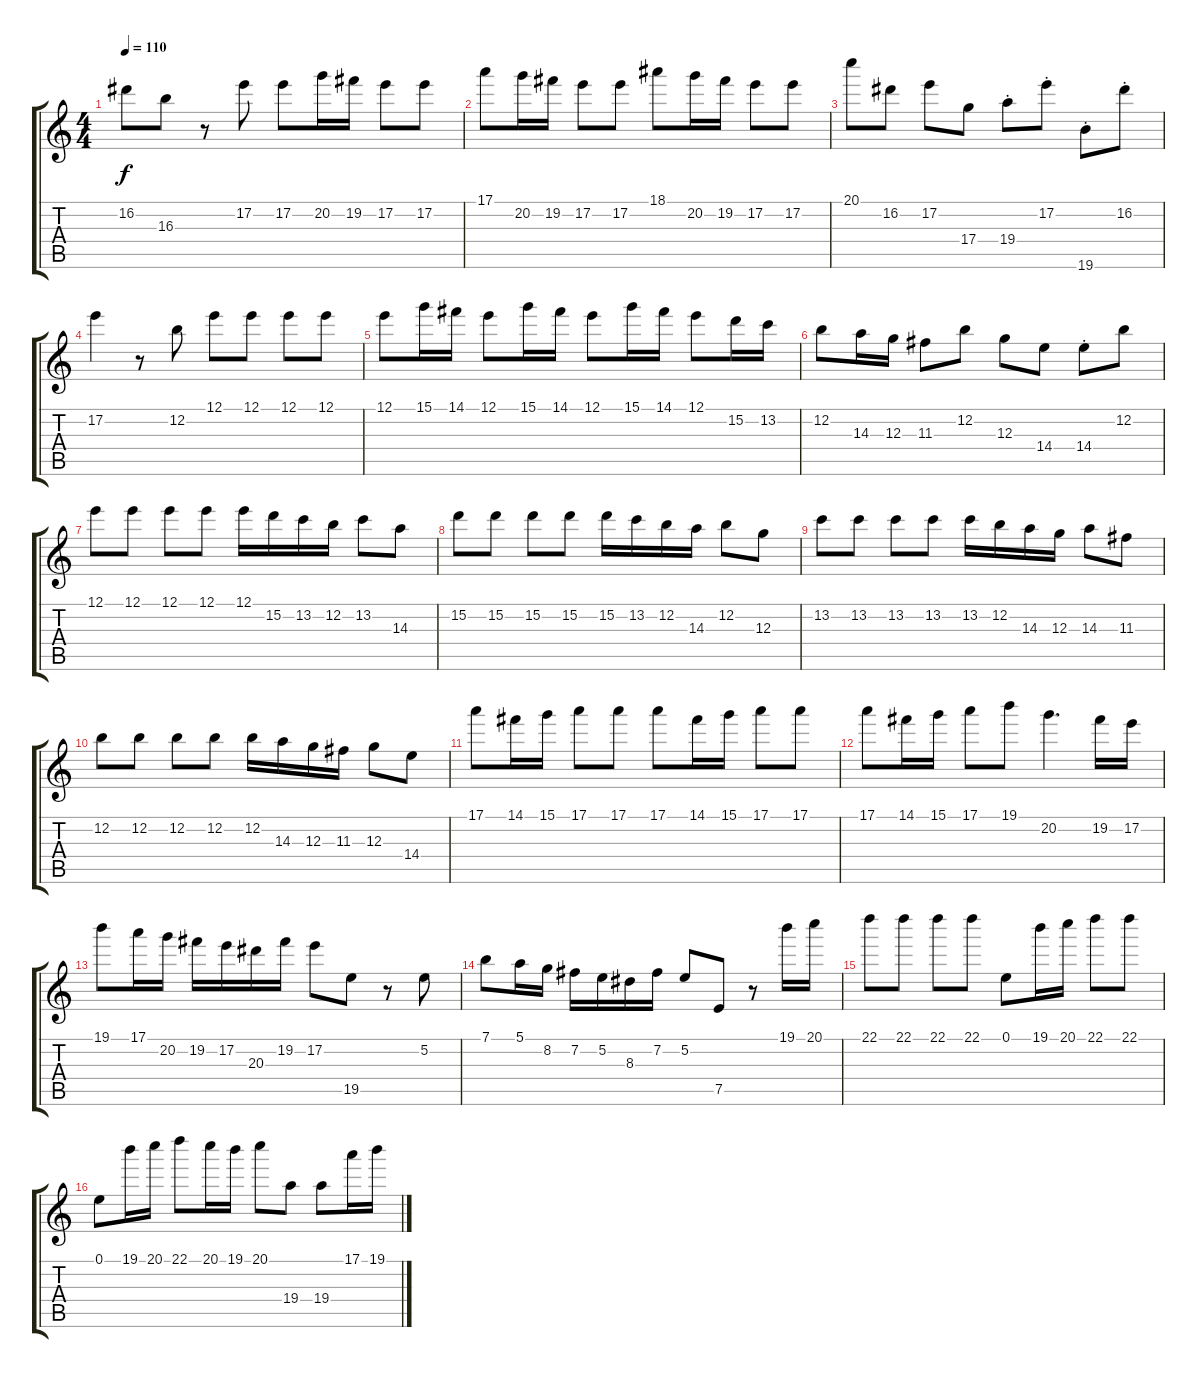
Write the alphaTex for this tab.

\track "" {instrument distortionguitar}
\staff {score tabs}
\tuning (E4 B3 G3 D3 A2 E2) {hide}
\ts (4 4)
\tempo 110
\clef g2
\ks c
16.2.8{dy f} 16.3.8 r.8 17.2.8 17.2.8 20.2.16 19.2.16 17.2.8 17.2.8 |
17.1.8 20.2.16 19.2.16 17.2.8 17.2.8 18.1.8 20.2.16 19.2.16 17.2.8 17.2.8 |
20.1.8 16.2.8 17.2.8 17.4.8 19.4{st}.8 17.2{st}.8 19.6{st}.8 16.2{st}.8 |
17.2.4 r.8 12.2.8 12.1.8 12.1.8 12.1.8 12.1.8 |
12.1.8 15.1.16 14.1.16 12.1.8 15.1.16 14.1.16 12.1.8 15.1.16 14.1.16 12.1.8 15.2.16 13.2.16 |
12.2.8 14.3.16 12.3.16 11.3.8 12.2.8 12.3.8 14.4.8 14.4{st}.8 12.2.8 |
12.1.8 12.1.8 12.1.8 12.1.8 12.1.16 15.2.16 13.2.16 12.2.16 13.2.8 14.3.8 |
15.2.8 15.2.8 15.2.8 15.2.8 15.2.16 13.2.16 12.2.16 14.3.16 12.2.8 12.3.8 |
13.2.8 13.2.8 13.2.8 13.2.8 13.2.16 12.2.16 14.3.16 12.3.16 14.3.8 11.3.8 |
12.2.8 12.2.8 12.2.8 12.2.8 12.2.16 14.3.16 12.3.16 11.3.16 12.3.8 14.4.8 |
17.1.8 14.1.16 15.1.16 17.1.8 17.1.8 17.1.8 14.1.16 15.1.16 17.1.8 17.1.8 |
17.1.8 14.1.16 15.1.16 17.1.8 19.1.8 20.2.4{d} 19.2.16 17.2.16 |
19.1.8 17.1.16 20.2.16 19.2.16 17.2.16 20.3.16 19.2.16 17.2.8 19.5.8 r.8 5.2.8 |
7.1.8 5.1.16 8.2.16 7.2.16 5.2.16 8.3.16 7.2.16 5.2.8 7.5.8 r.8 19.1.16 20.1.16 |
22.1.8 22.1.8 22.1.8 22.1.8 0.1.8 19.1.16 20.1.16 22.1.8 22.1.8 |
0.1.8 19.1.16 20.1.16 22.1.8 20.1.16 19.1.16 20.1.8 19.4.8 19.4.8 17.1.16 19.1.16
